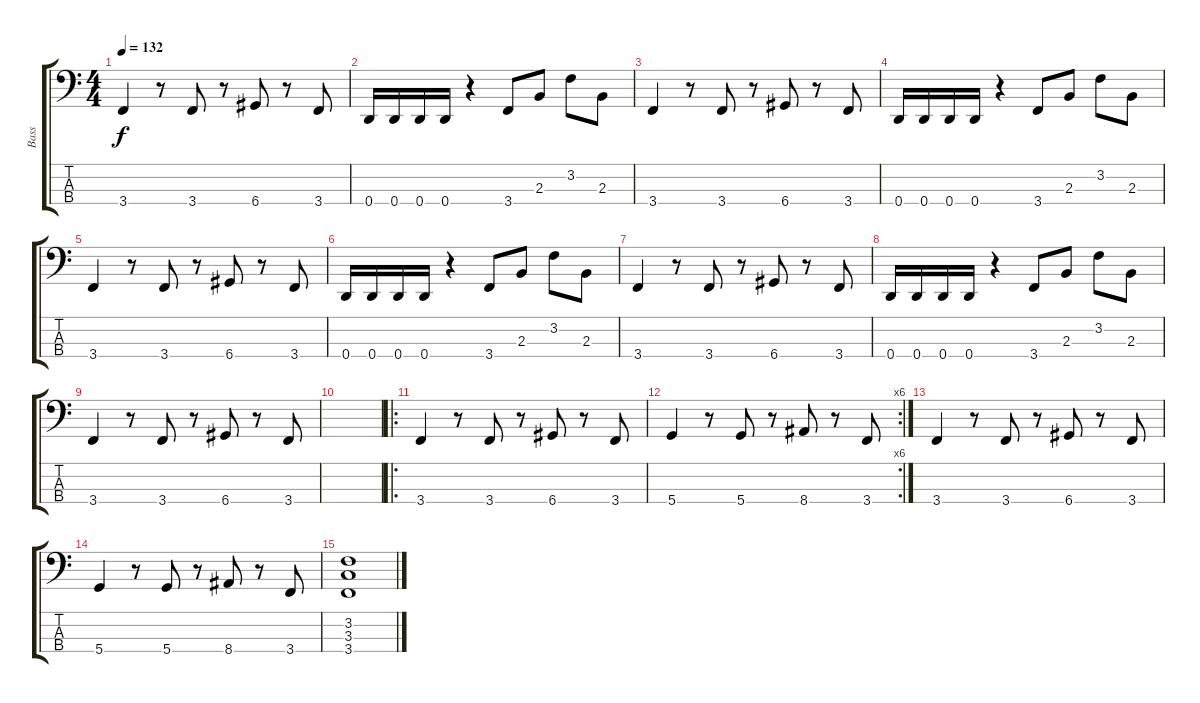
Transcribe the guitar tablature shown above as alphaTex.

\track ("Bass" "Bass") {instrument synthbass1}
\staff {score tabs}
\tuning (G2 D2 A1 D1) {hide}
\ts (4 4)
\tempo 132
\clef f4
\ks c
3.4.4{dy f} r.8 3.4.8 r.8 6.4.8 r.8 3.4.8 |
0.4.16 0.4.16 0.4.16 0.4.16 r.4 3.4.8 2.3.8 3.2.8 2.3.8 |
3.4.4 r.8 3.4.8 r.8 6.4.8 r.8 3.4.8 |
0.4.16 0.4.16 0.4.16 0.4.16 r.4 3.4.8 2.3.8 3.2.8 2.3.8 |
3.4.4 r.8 3.4.8 r.8 6.4.8 r.8 3.4.8 |
0.4.16 0.4.16 0.4.16 0.4.16 r.4 3.4.8 2.3.8 3.2.8 2.3.8 |
3.4.4 r.8 3.4.8 r.8 6.4.8 r.8 3.4.8 |
0.4.16 0.4.16 0.4.16 0.4.16 r.4 3.4.8 2.3.8 3.2.8 2.3.8 |
3.4.4 r.8 3.4.8 r.8 6.4.8 r.8 3.4.8 |
|
\ro
3.4.4 r.8 3.4.8 r.8 6.4.8 r.8 3.4.8 |
\rc 6
5.4.4 r.8 5.4.8 r.8 8.4.8 r.8 3.4.8 |
3.4.4 r.8 3.4.8 r.8 6.4.8 r.8 3.4.8 |
5.4.4 r.8 5.4.8 r.8 8.4.8 r.8 3.4.8 |
(3.2 3.3 3.4).1
